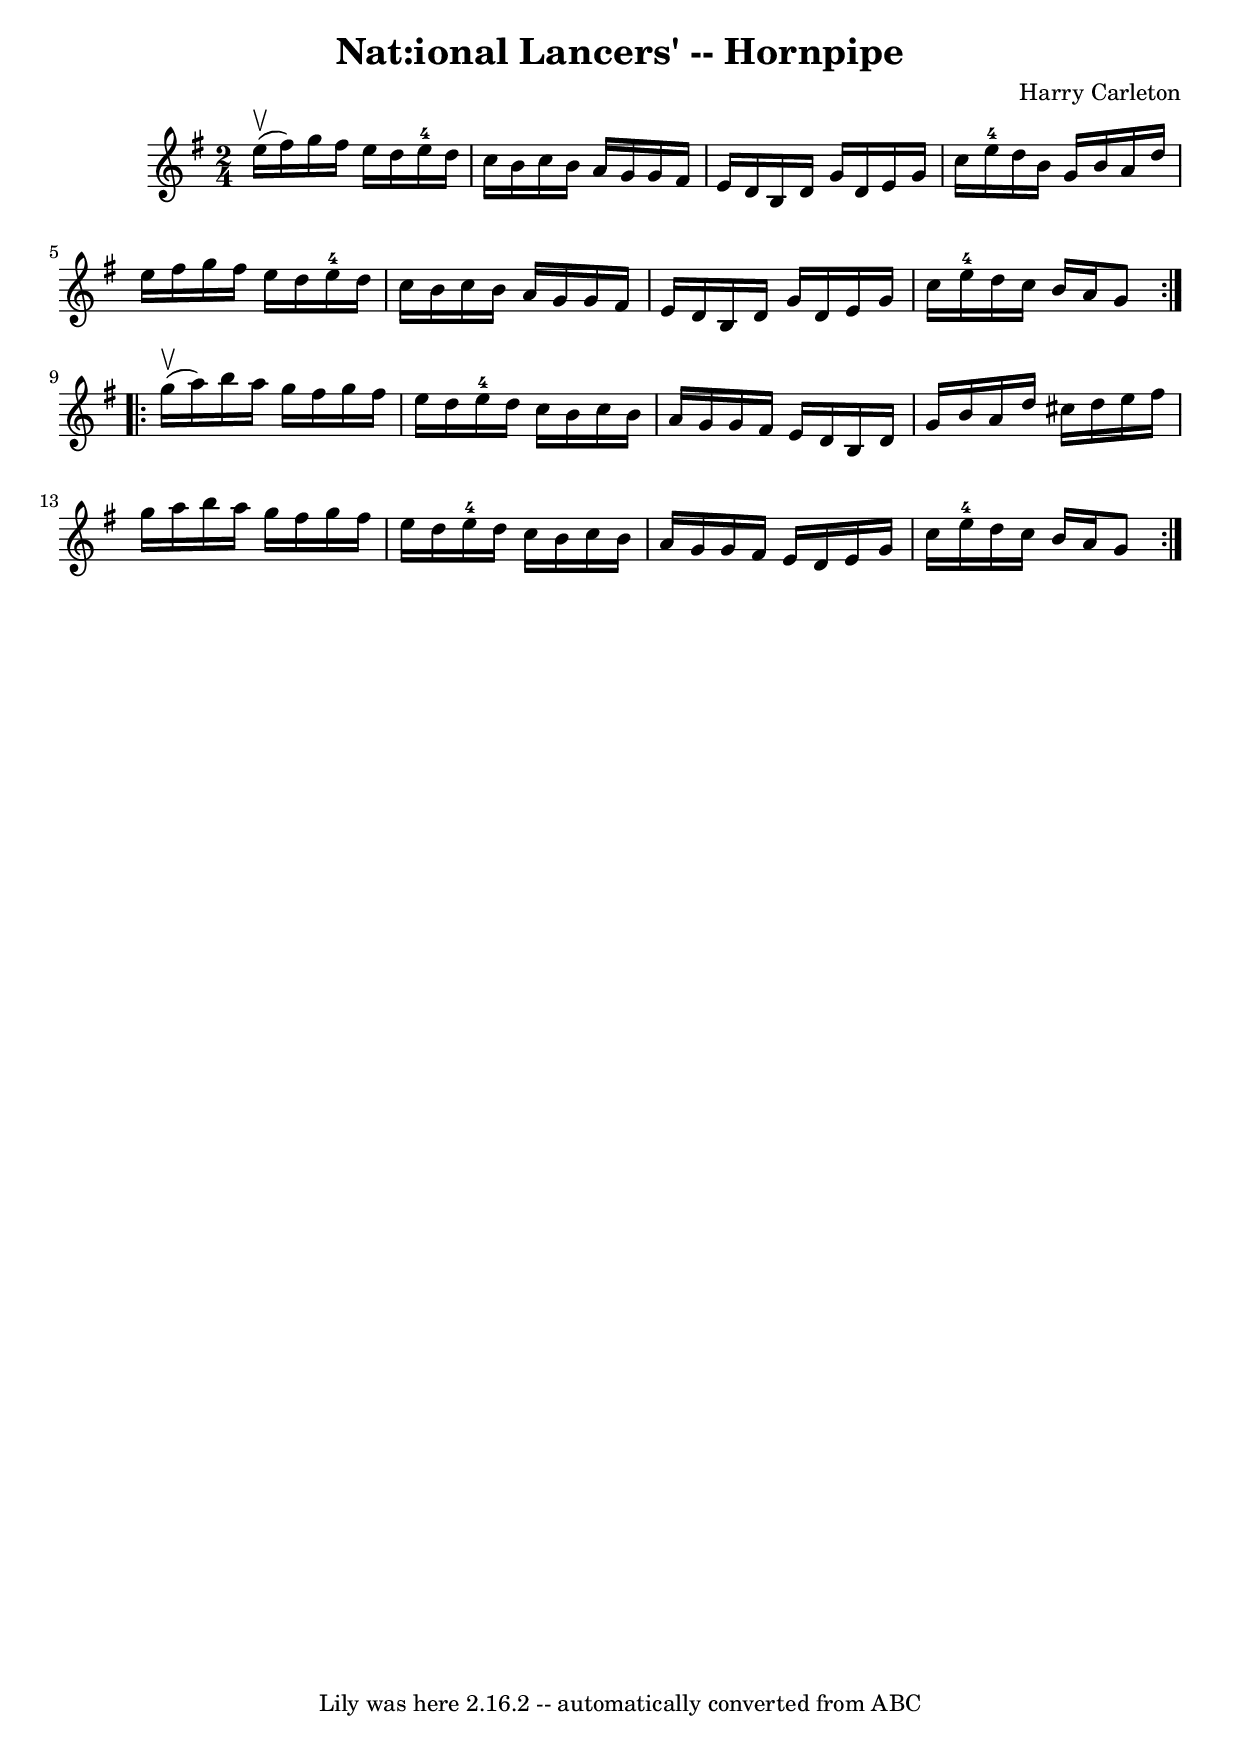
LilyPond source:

\version "2.16.2"
\include "Mammoth.ily"
\header {
	%% book = "Cole's 1000 Fiddle Tunes"
	composer = "Harry Carleton"
	crossRefNumber = "1"
	footnotes = ""
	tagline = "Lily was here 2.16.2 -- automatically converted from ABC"
	title = "Nat:ional Lancers' -- Hornpipe"
}
voicedefault =  {


\repeat volta 2 {
\time 2/4 
\key g \major e''16 (^\upbow fis''16) |
 g''16    
fis''16 e''16 d''16 e''16-4 d''16 c''16 b'16  |
   
c''16 b'16 a'16 g'16 g'16 fis'16 e'16 d'16  |
 b16 
 d'16 g'16 d'16 e'16 g'16 c''16 e''16-4 |
 d''16 
 b'16 g'16 b'16 a'16 d''16 e''16 fis''16  |
     
g''16 fis''16 e''16 d''16 e''16-4 d''16 c''16 b'16  
|
 c''16 b'16 a'16 g'16 g'16 fis'16 e'16 d'16  
|
 b16 d'16 g'16 d'16 e'16 g'16 c''16 e''16-4 
|
 d''16 c''16 b'16 a'16 g'8  }     \repeat volta 2 {     
g''16 (^\upbow a''16) |
 b''16 a''16 g''16 fis''16    
g''16 fis''16 e''16 d''16  |
 e''16-4 d''16 c''16    
b'16 c''16 b'16 a'16 g'16  |
 g'16 fis'16 e'16    
d'16 b16 d'16 g'16 b'16  |
 a'16 d''16 cis''16    
d''16 e''16 fis''16 g''16 a''16  |
 b''16 a''16    
g''16 fis''16 g''16 fis''16 e''16 d''16  |
 e''16-4   
d''16 c''16 b'16 c''16 b'16 a'16 g'16  |
 g'16    
fis'16 e'16 d'16 e'16 g'16 c''16 e''16-4 |
 d''16  
 c''16 b'16 a'16 g'8  }   
}

\score{
    <<

	\context Staff="default"
	{
	    \voicedefault 
	}

    >>
	\layout {
	}
	\midi {}
}
